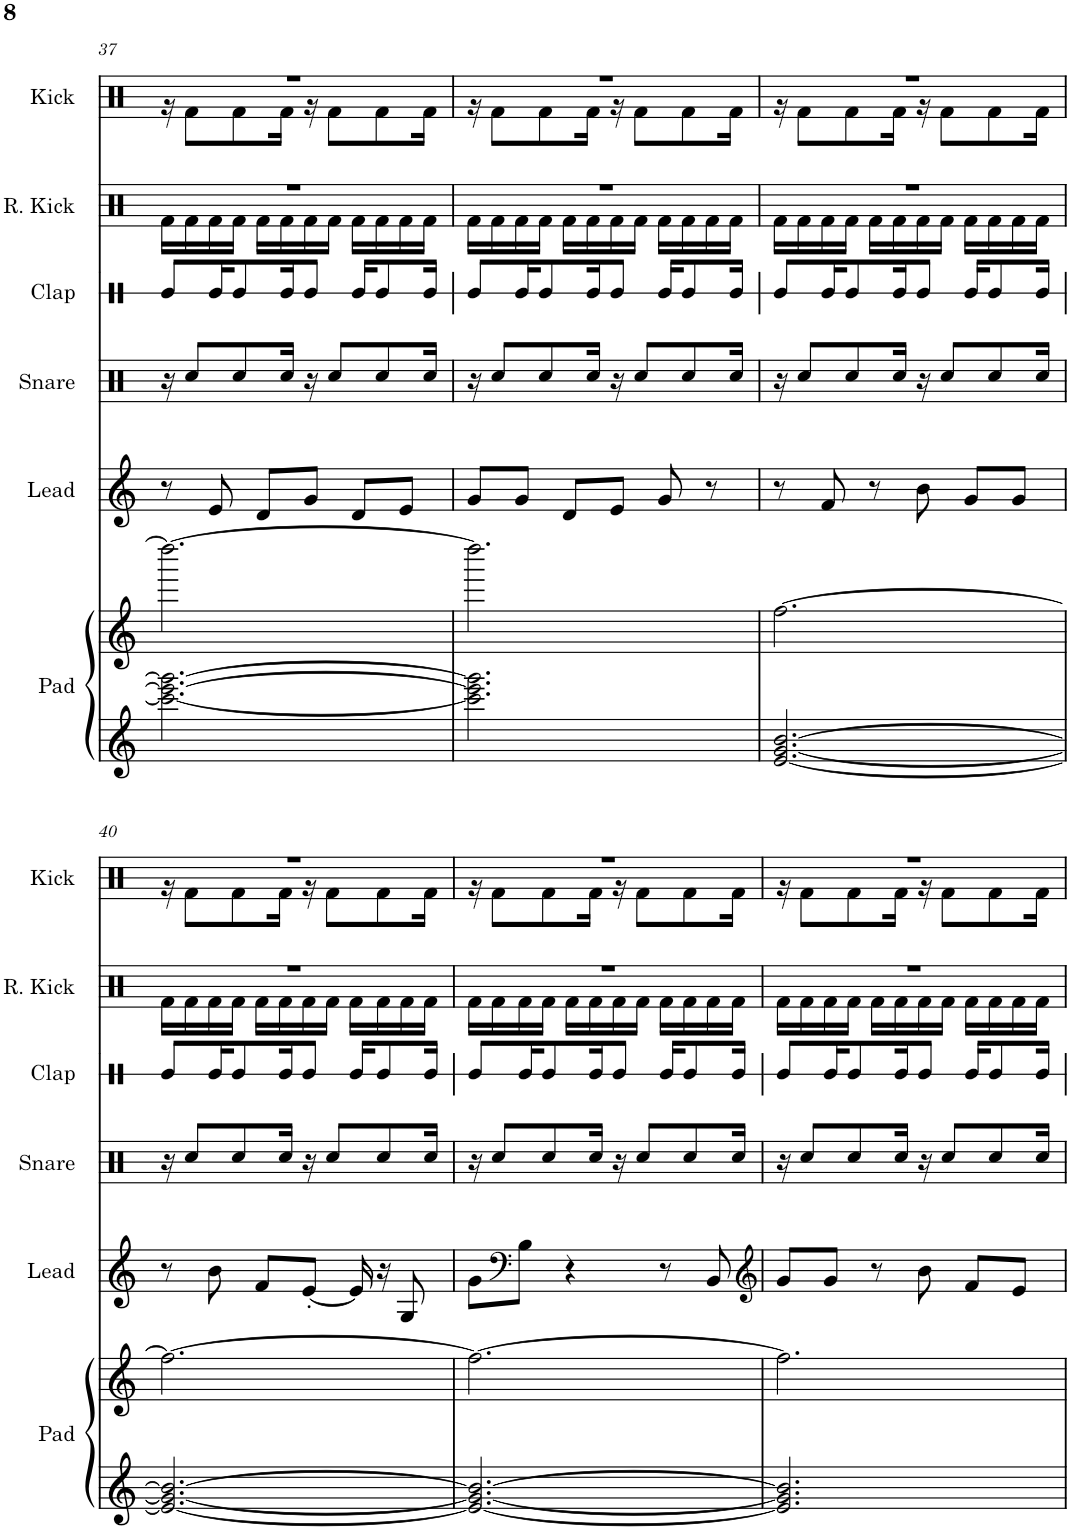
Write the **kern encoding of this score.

**kern	**kern	**kern	**kern	**kern	**kern	**kern
*part6	*part6	*part5	*part4	*part3	*part2	*part1
*staff7	*staff6	*staff5	*staff4	*staff3	*staff2	*staff1
*I"Pad	*	*I"Lead	*I"Snare	*I"Clap	*I"Reverb Kick	*I"Kick
*I'Pad	*	*I'Lead	*I'Snare	*I'Clap	*I'R. Kick	*I'Kick
!!LO:PB:g=z
*clefG2	*clefG2	*clefG2	*clefX	*clefX	*clefX	*clefX
*k[]	*k[]	*k[]	*k[]	*k[]	*k[]	*k[]
*M3/4	*M3/4	*M3/4	*M3/4	*M3/4	*M3/4	*M3/4
=37	=37	=37	=37	=37	=37	=37
*	*	*	*	*	*^	*^
2.ccc\_ 2.eee\_ 2.ggg\_	2.dddd\_	8r	16r	8Re/L	2.r	16Rf\LL	2.r	16r
.	.	.	8Rcc/L	.	.	16Rf\	.	8Rf\L
.	.	8e/	.	16Re/K	.	16Rf\	.	.
.	.	.	8Rcc/	8Re/	.	16Rf\JJ	.	8Rf\
.	.	8d/L	.	.	.	16Rf\LL	.	.
.	.	.	16Rcc/Jk	16Re/K	.	16Rf\	.	16Rf\Jk
.	.	8g/J	16r	8Re/J	.	16Rf\	.	16r
.	.	.	8Rcc/L	.	.	16Rf\JJ	.	8Rf\L
.	.	8d/L	.	16Re/KL	.	16Rf\LL	.	.
.	.	.	8Rcc/	8Re/	.	16Rf\	.	8Rf\
.	.	8e/J	.	.	.	16Rf\	.	.
.	.	.	16Rcc/Jk	16Re/Jk	.	16Rf\JJ	.	16Rf\Jk
=38	=38	=38	=38	=38	=38	=38	=38	=38
2.ccc\] 2.eee\] 2.ggg\]	2.dddd\]	8g/L	16r	8Re/L	2.r	16Rf\LL	2.r	16r
.	.	.	8Rcc/L	.	.	16Rf\	.	8Rf\L
.	.	8g/J	.	16Re/K	.	16Rf\	.	.
.	.	.	8Rcc/	8Re/	.	16Rf\JJ	.	8Rf\
.	.	8d/L	.	.	.	16Rf\LL	.	.
.	.	.	16Rcc/Jk	16Re/K	.	16Rf\	.	16Rf\Jk
.	.	8e/J	16r	8Re/J	.	16Rf\	.	16r
.	.	.	8Rcc/L	.	.	16Rf\JJ	.	8Rf\L
.	.	8g/	.	16Re/KL	.	16Rf\LL	.	.
.	.	.	8Rcc/	8Re/	.	16Rf\	.	8Rf\
.	.	8r	.	.	.	16Rf\	.	.
.	.	.	16Rcc/Jk	16Re/Jk	.	16Rf\JJ	.	16Rf\Jk
=39	=39	=39	=39	=39	=39	=39	=39	=39
[2.e/ [2.g/ [2.b/	[2.ff\	8r	16r	8Re/L	2.r	16Rf\LL	2.r	16r
.	.	.	8Rcc/L	.	.	16Rf\	.	8Rf\L
.	.	8f/	.	16Re/K	.	16Rf\	.	.
.	.	.	8Rcc/	8Re/	.	16Rf\JJ	.	8Rf\
.	.	8r	.	.	.	16Rf\LL	.	.
.	.	.	16Rcc/Jk	16Re/K	.	16Rf\	.	16Rf\Jk
.	.	8b\	16r	8Re/J	.	16Rf\	.	16r
.	.	.	8Rcc/L	.	.	16Rf\JJ	.	8Rf\L
.	.	8g/L	.	16Re/KL	.	16Rf\LL	.	.
.	.	.	8Rcc/	8Re/	.	16Rf\	.	8Rf\
.	.	8g/J	.	.	.	16Rf\	.	.
.	.	.	16Rcc/Jk	16Re/Jk	.	16Rf\JJ	.	16Rf\Jk
!!LO:LB:g=z	!!
=40	=40	=40	=40	=40	=40	=40	=40	=40
2.e/_ 2.g/_ 2.b/_	2.ff\_	8r	16r	8Re/L	2.r	16Rf\LL	2.r	16r
.	.	.	8Rcc/L	.	.	16Rf\	.	8Rf\L
.	.	8b\	.	16Re/K	.	16Rf\	.	.
.	.	.	8Rcc/	8Re/	.	16Rf\JJ	.	8Rf\
.	.	8f/L	.	.	.	16Rf\LL	.	.
.	.	.	16Rcc/Jk	16Re/K	.	16Rf\	.	16Rf\Jk
.	.	[8e'/J	16r	8Re/J	.	16Rf\	.	16r
.	.	.	8Rcc/L	.	.	16Rf\JJ	.	8Rf\L
.	.	16e/]	.	16Re/KL	.	16Rf\LL	.	.
.	.	16r	8Rcc/	8Re/	.	16Rf\	.	8Rf\
.	.	8G/	.	.	.	16Rf\	.	.
.	.	.	16Rcc/Jk	16Re/Jk	.	16Rf\JJ	.	16Rf\Jk
=41	=41	=41	=41	=41	=41	=41	=41	=41
2.e/_ 2.g/_ 2.b/_	2.ff\_	8g\L	16r	8Re/L	2.r	16Rf\LL	2.r	16r
.	.	.	8Rcc/L	.	.	16Rf\	.	8Rf\L
*	*	*clefF4	*	*	*	*	*	*
.	.	8B\J	.	16Re/K	.	16Rf\	.	.
.	.	.	8Rcc/	8Re/	.	16Rf\JJ	.	8Rf\
.	.	4r	.	.	.	16Rf\LL	.	.
.	.	.	16Rcc/Jk	16Re/K	.	16Rf\	.	16Rf\Jk
.	.	.	16r	8Re/J	.	16Rf\	.	16r
.	.	.	8Rcc/L	.	.	16Rf\JJ	.	8Rf\L
.	.	8r	.	16Re/KL	.	16Rf\LL	.	.
.	.	.	8Rcc/	8Re/	.	16Rf\	.	8Rf\
.	.	8BB/	.	.	.	16Rf\	.	.
.	.	.	16Rcc/Jk	16Re/Jk	.	16Rf\JJ	.	16Rf\Jk
=42	=42	=42	=42	=42	=42	=42	=42	=42
*	*	*clefG2	*	*	*	*	*	*
2.e/] 2.g/] 2.b/]	2.ff\]	8g/L	16r	8Re/L	2.r	16Rf\LL	2.r	16r
.	.	.	8Rcc/L	.	.	16Rf\	.	8Rf\L
.	.	8g/J	.	16Re/K	.	16Rf\	.	.
.	.	.	8Rcc/	8Re/	.	16Rf\JJ	.	8Rf\
.	.	8r	.	.	.	16Rf\LL	.	.
.	.	.	16Rcc/Jk	16Re/K	.	16Rf\	.	16Rf\Jk
.	.	8b\	16r	8Re/J	.	16Rf\	.	16r
.	.	.	8Rcc/L	.	.	16Rf\JJ	.	8Rf\L
.	.	8f/L	.	16Re/KL	.	16Rf\LL	.	.
.	.	.	8Rcc/	8Re/	.	16Rf\	.	8Rf\
.	.	8e/J	.	.	.	16Rf\	.	.
.	.	.	16Rcc/Jk	16Re/Jk	.	16Rf\JJ	.	16Rf\Jk
*	*	*	*	*	*v	*v	*	*
*	*	*	*	*	*	*v	*v
=	=	=	=	=	=	=
*-	*-	*-	*-	*-	*-	*-
